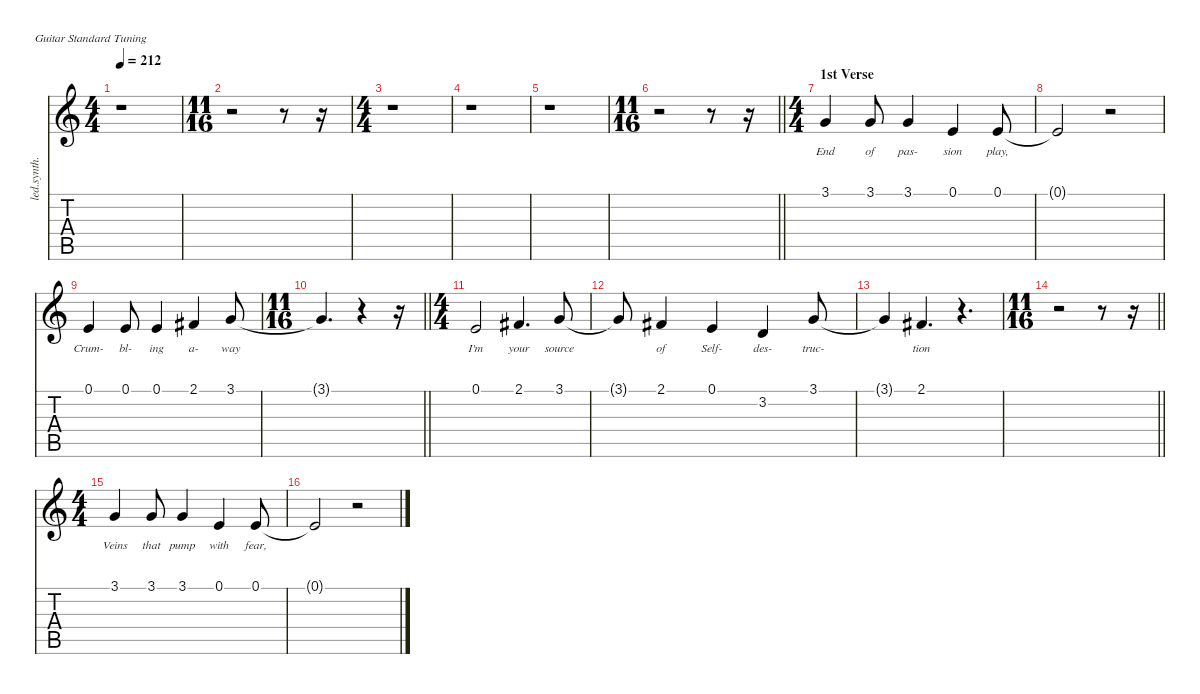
\defaultSystemsLayout 4
\hideDynamics
\bracketExtendMode nobrackets
\track ("James - Vocals" "led.synth.") {instrument lead6voice}
\staff {score tabs}
\tuning (E4 B3 G3 D3 A2 E2)
\ts (4 4)
\tempo 212
\clef g2
\ks c
r.1{dy fff} |
\ts (11 16)
\beaming (8 3 2)
r.2 r.8 r.16 |
\ts (4 4)
\beaming (8 2 2 2 2)
r.1 |
r.1 |
r.1 |
\ts (11 16)
\beaming (8 3 2)
\barLineRight lightlight
r.2 r.8 r.16 |
\ts (4 4)
\beaming (8 2 2 2 2)
\section ("" "1st Verse")
3.1.4{lyrics (0 "End") lyrics (1 "") lyrics (2 "") lyrics (3 "") lyrics (4 "")} 3.1.8{lyrics (0 "of") lyrics (1 "") lyrics (2 "") lyrics (3 "") lyrics (4 "")} 3.1.4{lyrics (0 "pas-") lyrics (1 "") lyrics (2 "") lyrics (3 "") lyrics (4 "")} 0.1.4{lyrics (0 "sion") lyrics (1 "") lyrics (2 "") lyrics (3 "") lyrics (4 "")} 0.1.8{lyrics (0 "play,") lyrics (1 "") lyrics (2 "") lyrics (3 "") lyrics (4 "")} |
0.1{t}.2{dy f} r.2 |
0.1.4{lyrics (0 "Crum-") lyrics (1 "") lyrics (2 "") lyrics (3 "") lyrics (4 "") dy fff} 0.1.8{lyrics (0 "bl-") lyrics (1 "") lyrics (2 "") lyrics (3 "") lyrics (4 "")} 0.1.4{lyrics (0 "ing") lyrics (1 "") lyrics (2 "") lyrics (3 "") lyrics (4 "")} 2.1{acc #}.4{lyrics (0 "a-") lyrics (1 "") lyrics (2 "") lyrics (3 "") lyrics (4 "")} 3.1.8{lyrics (0 "way") lyrics (1 "") lyrics (2 "") lyrics (3 "") lyrics (4 "")} |
\ts (11 16)
\beaming (8 3 2)
\barLineRight lightlight
3.1{t}.4{d dy f} r.4 r.16 |
\ts (4 4)
\beaming (8 2 2 2 2)
0.1.2{lyrics (0 "I'm") lyrics (1 "") lyrics (2 "") lyrics (3 "") lyrics (4 "") dy fff} 2.1{acc #}.4{d lyrics (0 "your") lyrics (1 "") lyrics (2 "") lyrics (3 "") lyrics (4 "")} 3.1.8{lyrics (0 "source") lyrics (1 "") lyrics (2 "") lyrics (3 "") lyrics (4 "")} |
3.1{t}.8{dy f} 2.1{acc #}.4{lyrics (0 "of") lyrics (1 "") lyrics (2 "") lyrics (3 "") lyrics (4 "") dy fff} 0.1.4{lyrics (0 "Self-") lyrics (1 "") lyrics (2 "") lyrics (3 "") lyrics (4 "")} 3.2.4{lyrics (0 "des-") lyrics (1 "") lyrics (2 "") lyrics (3 "") lyrics (4 "")} 3.1.8{lyrics (0 "truc-") lyrics (1 "") lyrics (2 "") lyrics (3 "") lyrics (4 "")} |
3.1{t}.4{dy f} 2.1{acc #}.4{d lyrics (0 "tion") lyrics (1 "") lyrics (2 "") lyrics (3 "") lyrics (4 "") dy fff} r.4{d} |
\ts (11 16)
\beaming (8 3 2)
\barLineRight lightlight
r.2 r.8 r.16 |
\ts (4 4)
\beaming (8 2 2 2 2)
3.1.4{lyrics (0 "Veins") lyrics (1 "") lyrics (2 "") lyrics (3 "") lyrics (4 "")} 3.1.8{lyrics (0 "that") lyrics (1 "") lyrics (2 "") lyrics (3 "") lyrics (4 "")} 3.1.4{lyrics (0 "pump") lyrics (1 "") lyrics (2 "") lyrics (3 "") lyrics (4 "")} 0.1.4{lyrics (0 "with") lyrics (1 "") lyrics (2 "") lyrics (3 "") lyrics (4 "")} 0.1.8{lyrics (0 "fear,") lyrics (1 "") lyrics (2 "") lyrics (3 "") lyrics (4 "")} |
0.1{t}.2{dy f} r.2
